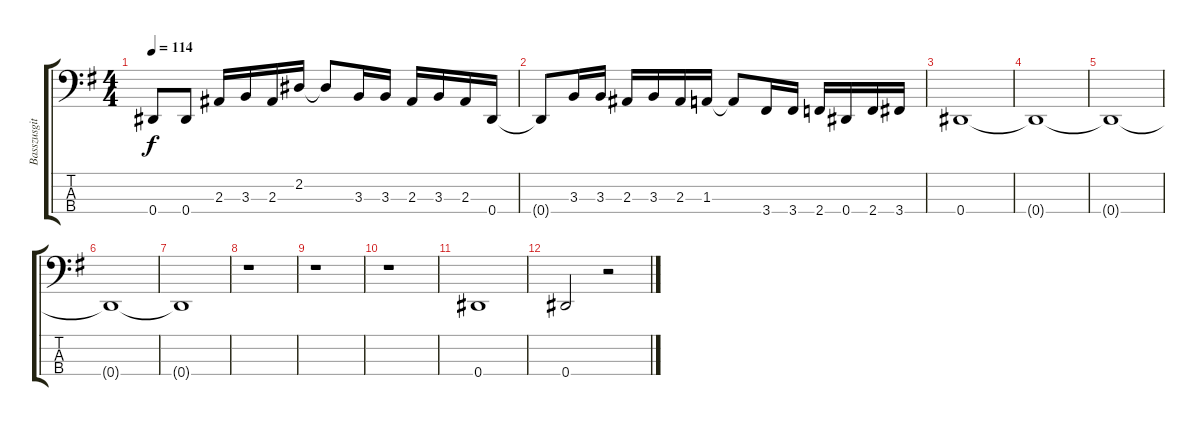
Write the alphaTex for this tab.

\track ("Basszusgitár (Barry Dunaway)" "Basszusgit") {instrument electricbassfinger}
\staff {score tabs}
\tuning (Gb2 Db2 Ab1 Eb1) {hide}
\ts (4 4)
\tempo 114
\clef f4
\ks g
0.4.8{dy f} 0.4.8 2.3.16 3.3.16 2.3.16 2.2.16 2.2{t}.8 3.3.16 3.3.16 2.3.16 3.3.16 2.3.16 0.4.16 |
0.4{t}.8 3.3.16 3.3.16 2.3.16 3.3.16 2.3.16 1.3.16 1.3{t}.8 3.4.16 3.4.16 2.4.16 0.4.16 2.4.16 3.4.16 |
0.4.1 |
0.4{t}.1 |
0.4{t}.1 |
0.4{t}.1 |
0.4{t}.1 |
r.1 |
r.1 |
r.1 |
0.4.1 |
0.4.2 r.2
